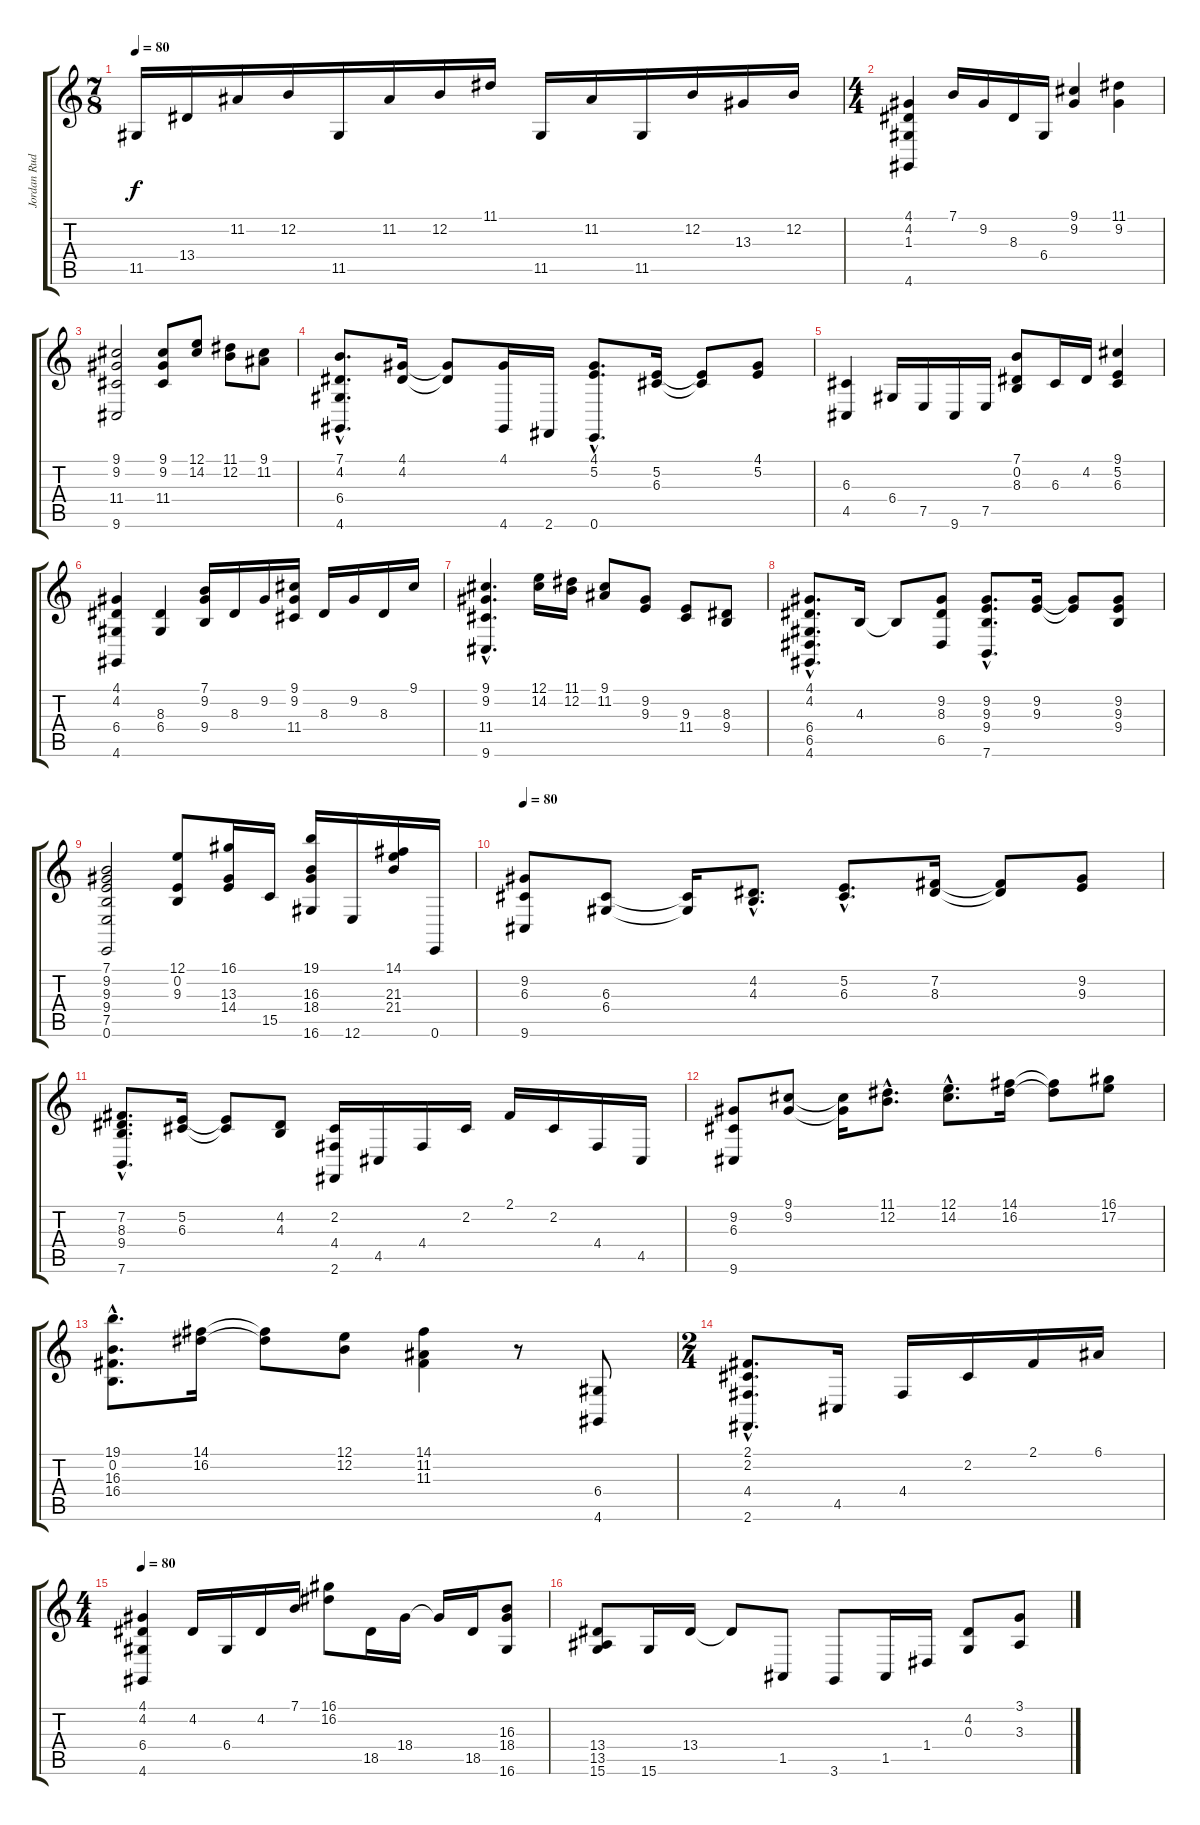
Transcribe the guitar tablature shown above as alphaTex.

\track ("Jordan Rudess - Keyboard" "Jordan Rud") {instrument stringensemble1}
\staff {score tabs}
\tuning (E4 B3 G3 D3 A2 E2) {hide}
\ts (7 8)
\tempo 80
\clef g2
\ks c
11.5.16{dy f} 13.4.16 11.2.16 12.2.16 11.5.16 11.2.16 12.2.16 11.1.16 11.5.16 11.2.16 11.5.16 12.2.16 13.3.16 12.2.16 |
\ts (4 4)
(4.1 4.2 1.3 4.6).4 7.1.16 9.2.16 8.3.16 6.4.16 (9.1 9.2).4 (11.1 9.2).4 |
(9.1 9.2 11.4 9.6).2 (9.1 9.2 11.4).8 (12.1 14.2).8 (11.1 12.2).8 (9.1 11.2).8 |
(7.1{hac} 4.2{hac} 6.4{hac} 4.6{hac}).8{d} (4.1 4.2).16 (4.1{t} 4.2{t}).8 (4.1 4.6).16 2.6.16 (4.1{hac} 5.2{hac} 0.6{hac}).8{d} (5.2 6.3).16 (5.2{t} 6.3{t}).8 (4.1 5.2).8 |
(6.3 4.5).4 6.4.16 7.5.16 9.6.16 7.5.16 (7.1 0.2 8.3).8 6.3.16 4.2.16 (9.1 5.2 6.3).4 |
(4.1 4.2 6.4 4.6).4 (8.3 6.4).4 (7.1 9.2 9.4).16 8.3.16 9.2.16 (9.1 9.2 11.4).16 8.3.16 9.2.16 8.3.16 9.1.16 |
(9.1{hac} 9.2{hac} 11.4{hac} 9.6{hac}).4{d} (12.1 14.2).16 (11.1 12.2).16 (9.1 11.2).8 (9.2 9.3).8 (9.3 11.4).8 (8.3 9.4).8 |
(4.1{hac} 4.2{hac} 6.4{hac} 6.5{hac} 4.6{hac}).8{d} 4.3.16 4.3{t}.8 (9.2 8.3 6.5).8 (9.2{hac} 9.3{hac} 9.4{hac} 7.6{hac}).8{d} (9.2 9.3).16 (9.2{t} 9.3{t}).8 (9.2 9.3 9.4).8 |
(7.1 9.2 9.3 9.4 7.5 0.6).2 (12.1 0.2 9.3).8 (16.1 13.3 14.4).16 15.5.16 (19.1 16.3 18.4 16.6).16 12.6.16 (14.1 21.3 21.4).16 0.6.16 |
\tempo 80
(9.2 6.3 9.6).8 (6.3 6.4).8 (6.3{t} 6.4{t}).16 (4.2{hac} 4.3{hac}).8{d} (5.2{hac} 6.3{hac}).8{d} (7.2 8.3).16 (7.2{t} 8.3{t}).8 (9.2 9.3).8 |
(7.2{hac} 8.3{hac} 9.4{hac} 7.6{hac}).8{d} (5.2 6.3).16 (5.2{t} 6.3{t}).8 (4.2 4.3).8 (2.2 4.4 2.6).16 4.5.16 4.4.16 2.2.16 2.1.16 2.2.16 4.4.16 4.5.16 |
(9.2 6.3 9.6).8 (9.1 9.2).8 (9.1{t} 9.2{t}).16 (11.1{hac} 12.2{hac}).8{d} (12.1{hac} 14.2{hac}).8{d} (14.1 16.2).16 (14.1{t} 16.2{t}).8 (16.1 17.2).8 |
(19.1{hac} 0.2{hac} 16.3{hac} 16.4{hac}).8{d} (14.1 16.2).16 (14.1{t} 16.2{t}).8 (12.1 12.2).8 (14.1 11.2 11.3).4 r.8 (6.4 4.6).8 |
\ts (2 4)
(2.1{hac} 2.2{hac} 4.4{hac} 2.6{hac}).8{d} 4.5.16 4.4.16 2.2.16 2.1.16 6.1.16 |
\ts (4 4)
\tempo 80
(4.1 4.2 6.4 4.6).4 4.2.16 6.4.16 4.2.16 7.1.16 (16.1 16.2).8 18.5.16 18.4.16 18.4{t}.16 18.5.16 (16.3 18.4 16.6).8 |
(13.4 13.5 15.6).8 15.6.16 13.4.16 13.4{t}.8 1.5.8 3.6.8 1.5.16 1.4.16 (4.2 0.3).8 (3.1 3.3).8
